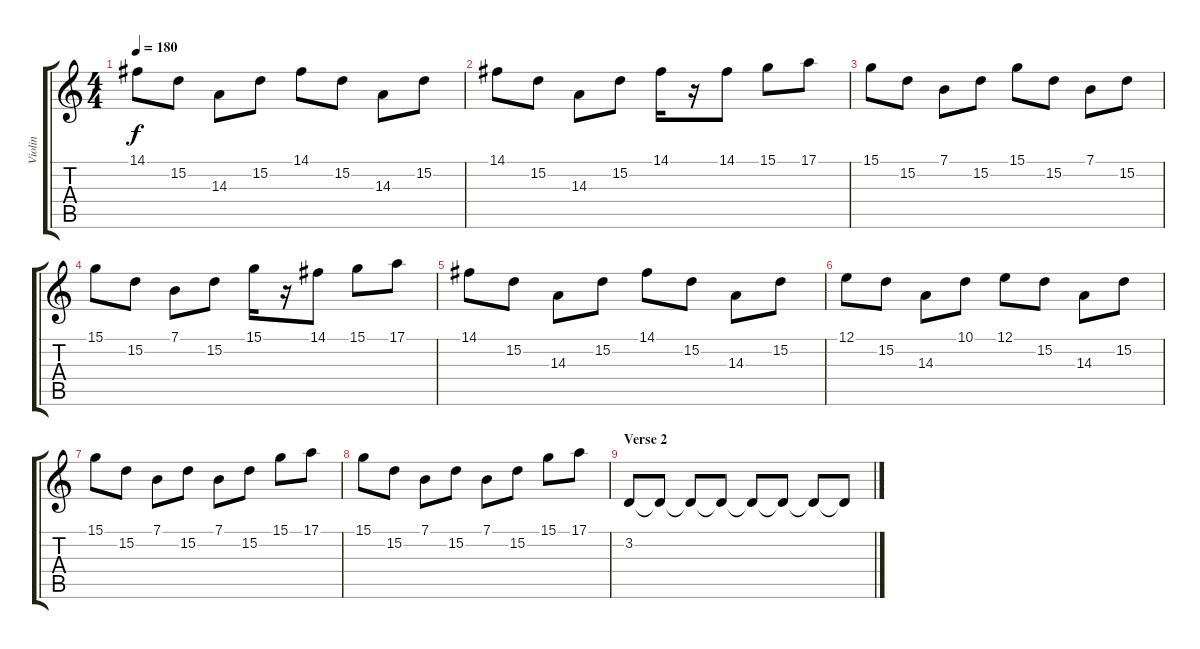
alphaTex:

\track ("Violin" "Violin") {instrument violin}
\staff {score tabs}
\tuning (E4 B3 G3 D3 A2 E2) {hide}
\ts (4 4)
\tempo 180
\clef g2
\ks c
14.1.8{dy f} 15.2.8 14.3.8 15.2.8 14.1.8 15.2.8 14.3.8 15.2.8 |
14.1.8 15.2.8 14.3.8 15.2.8 14.1.16 r.16 14.1.8 15.1.8 17.1.8 |
15.1.8 15.2.8 7.1.8 15.2.8 15.1.8 15.2.8 7.1.8 15.2.8 |
15.1.8 15.2.8 7.1.8 15.2.8 15.1.16 r.16 14.1.8 15.1.8 17.1.8 |
14.1.8 15.2.8 14.3.8 15.2.8 14.1.8 15.2.8 14.3.8 15.2.8 |
12.1.8 15.2.8 14.3.8 10.1.8 12.1.8 15.2.8 14.3.8 15.2.8 |
15.1.8 15.2.8 7.1.8 15.2.8 7.1.8 15.2.8 15.1.8 17.1.8 |
15.1.8 15.2.8 7.1.8 15.2.8 7.1.8 15.2.8 15.1.8 17.1.8 |
\section ("" "Verse 2")
3.2.8 3.2{t}.8{volume 12} 3.2{t}.8{volume 10} 3.2{t}.8{volume 8} 3.2{t}.8 3.2{t}.8{volume 6} 3.2{t}.8{volume 3} 3.2{t}.8
